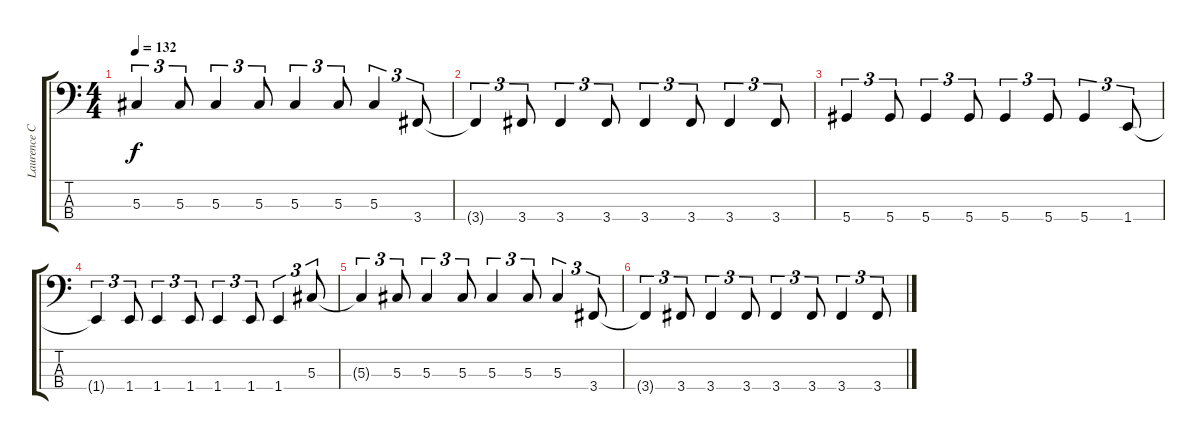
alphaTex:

\track ("Laurence Cottle" "Laurence C") {instrument electricbassfinger}
\staff {score tabs}
\tuning (Gb2 Db2 Ab1 Eb1) {hide}
\ts (4 4)
\tempo 132
\clef f4
\ks c
5.3{t}.4{tu (3 2) dy f} 5.3.8{tu (3 2)} 5.3.4{tu (3 2)} 5.3.8{tu (3 2)} 5.3.4{tu (3 2)} 5.3.8{tu (3 2)} 5.3.4{tu (3 2)} 3.4.8{tu (3 2)} |
3.4{t}.4{tu (3 2)} 3.4.8{tu (3 2)} 3.4.4{tu (3 2)} 3.4.8{tu (3 2)} 3.4.4{tu (3 2)} 3.4.8{tu (3 2)} 3.4.4{tu (3 2)} 3.4.8{tu (3 2)} |
5.4.4{tu (3 2) volume 0} 5.4.8{tu (3 2)} 5.4.4{tu (3 2)} 5.4.8{tu (3 2)} 5.4.4{tu (3 2)} 5.4.8{tu (3 2)} 5.4.4{tu (3 2)} 1.4.8{tu (3 2)} |
1.4{t}.4{tu (3 2)} 1.4.8{tu (3 2)} 1.4.4{tu (3 2)} 1.4.8{tu (3 2)} 1.4.4{tu (3 2)} 1.4.8{tu (3 2)} 1.4.4{tu (3 2)} 5.3.8{tu (3 2)} |
5.3{t}.4{tu (3 2)} 5.3.8{tu (3 2)} 5.3.4{tu (3 2)} 5.3.8{tu (3 2)} 5.3.4{tu (3 2)} 5.3.8{tu (3 2)} 5.3.4{tu (3 2)} 3.4.8{tu (3 2)} |
3.4{t}.4{tu (3 2)} 3.4.8{tu (3 2)} 3.4.4{tu (3 2)} 3.4.8{tu (3 2)} 3.4.4{tu (3 2)} 3.4.8{tu (3 2)} 3.4.4{tu (3 2)} 3.4.8{tu (3 2)}
